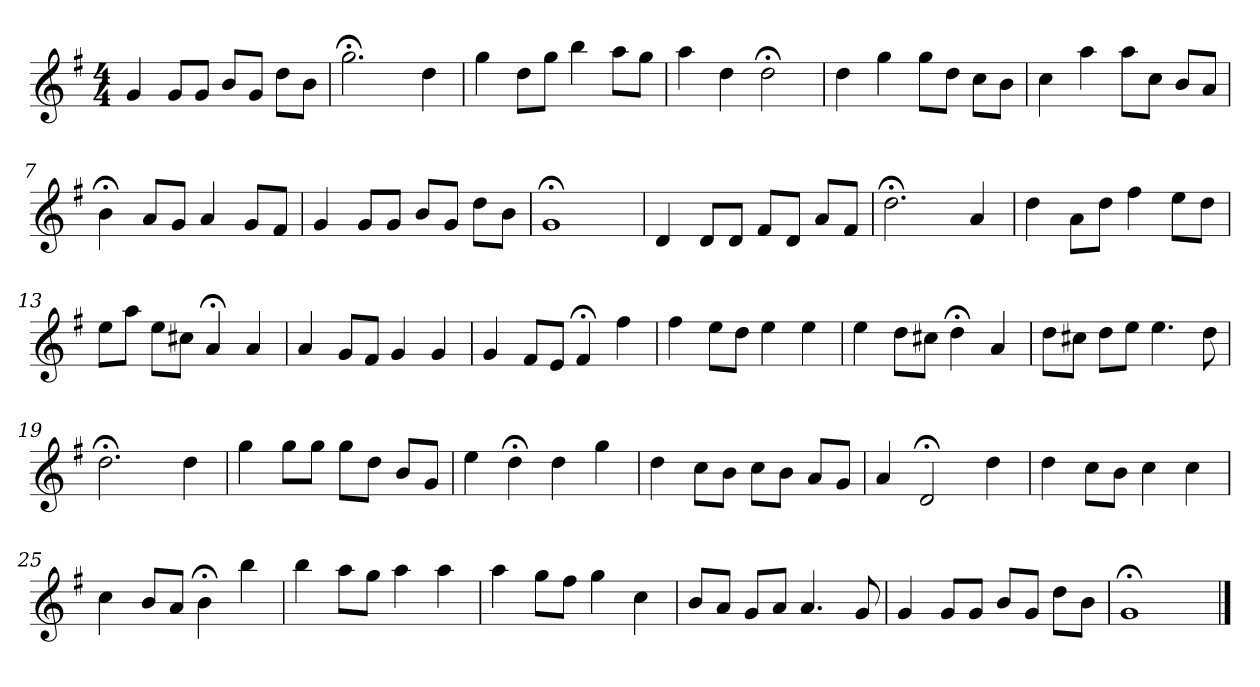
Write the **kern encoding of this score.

**kern
*part1
*staff1
*k[f#]
*G:
*M4/4
*MM120
=1
4g
8gL
8gJ
8bL
8gJ
8ddL
8bJ
=2
2.gg;<
4dd
=3
4gg
8ddL
8ggJ
4bb
8aaL
8ggJ
=4
4aa
4dd
2dd;<
=5
4dd
4gg
8ggL
8ddJ
8ccL
8bJ
=6
4cc
4aa
8aaL
8ccJ
8bL
8aJ
=7
4b;<
8aL
8gJ
4a
8gL
8f#J
=8
4g
8gL
8gJ
8bL
8gJ
8ddL
8bJ
=9
1g;<
=10
4d
8dL
8dJ
8f#L
8dJ
8aL
8f#J
=11
2.dd;<
4a
=12
4dd
8aL
8ddJ
4ff#
8eeL
8ddJ
=13
8eeL
8aaJ
8eeL
8cc#XJ
4a;<
4a
=14
4a
8gL
8f#J
4g
4g
=15
4g
8f#L
8eJ
4f#;<
4ff#
=16
4ff#
8eeL
8ddJ
4ee
4ee
=17
4ee
8ddL
8cc#XJ
4dd;<
4a
=18
8ddL
8cc#XJ
8ddL
8eeJ
4.ee
8dd
=19
2.dd;<
4dd
=20
4gg
8ggL
8ggJ
8ggL
8ddJ
8bL
8gJ
=21
4ee
4dd;<
4dd
4gg
=22
4dd
8ccL
8bJ
8ccL
8bJ
8aL
8gJ
=23
4a
2d;<
4dd
=24
4dd
8ccL
8bJ
4cc
4cc
=25
4cc
8bL
8aJ
4b;<
4bb
=26
4bb
8aaL
8ggJ
4aa
4aa
=27
4aa
8ggL
8ff#J
4gg
4cc
=28
8bL
8aJ
8gL
8aJ
4.a
8g
=29
4g
8gL
8gJ
8bL
8gJ
8ddL
8bJ
=30
1g;<
==
*-
